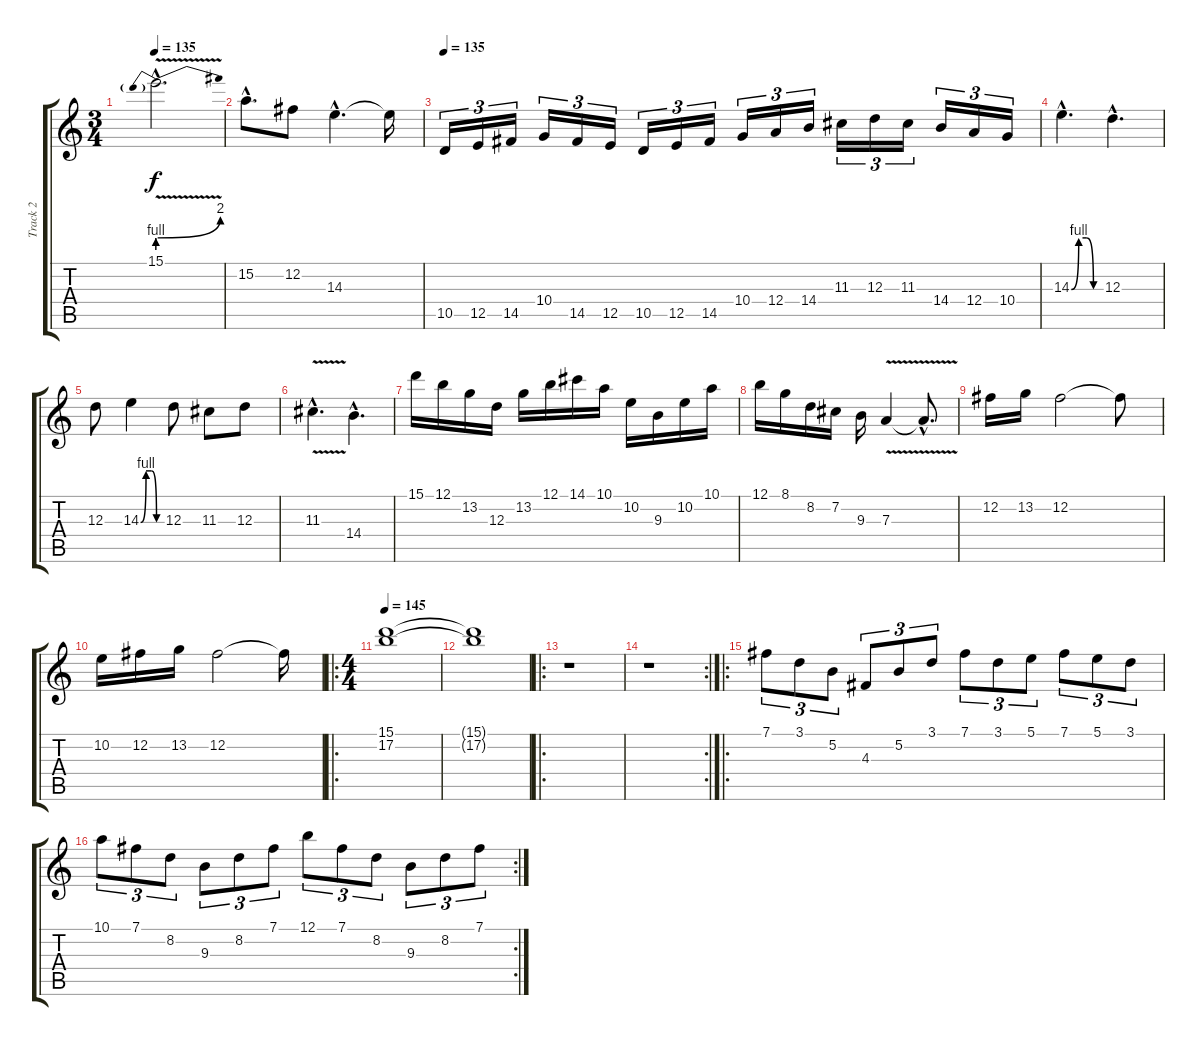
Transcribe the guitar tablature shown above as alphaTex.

\track ("Track 2" "Track 2") {instrument distortionguitar}
\staff {score tabs}
\tuning (B3 Gb3 D3 A2 E2 B1) {hide}
\ts (3 4)
\tempo 135
\clef g2
\ks c
15.1{be (prebendbend 0 4 60 8) v hac}.2{d dy f} |
15.2{hac}.8{d} 12.2.8 14.3{hac}.4{d} 14.3{t}.16 |
\tempo 135
10.5.16{tu (3 2)} 12.5.16{tu (3 2)} 14.5.16{tu (3 2)} 10.4.16{tu (3 2)} 14.5.16{tu (3 2)} 12.5.16{tu (3 2)} 10.5.16{tu (3 2)} 12.5.16{tu (3 2)} 14.5.16{tu (3 2)} 10.4.16{tu (3 2)} 12.4.16{tu (3 2)} 14.4.16{tu (3 2)} 11.3.16{tu (3 2)} 12.3.16{tu (3 2)} 11.3.16{tu (3 2)} 14.4.16{tu (3 2)} 12.4.16{tu (3 2)} 10.4.16{tu (3 2)} |
14.3{be (custom 0 0 15 4 30 4 45 0 60 0) hac}.4{d} 12.3{hac}.4{d} |
12.3.8 14.3{be (custom 0 0 15 4 30 4 45 0 60 0)}.4 12.3.8 11.3.8 12.3.8 |
11.3{v hac}.4{d} 14.4{hac}.4{d} |
15.1.16 12.1.16 13.2.16 12.3.16 13.2.16 12.1.16 14.1.16 10.1.16 10.2.16 9.3.16 10.2.16 10.1.16 |
12.1.16 8.1.16 8.2.16 7.2.16 9.3.16 7.3{v}.4 7.3{hac t}.8{d} |
12.2.16 13.2.16 12.2.2 12.2{t}.8 |
10.2.16 12.2.16 13.2.16 12.2.2 12.2{t}.16 |
\ro
\ts (4 4)
\tempo 145
(15.1 17.2).1 |
(15.1{t} 17.2{t}).1 |
\ro
r.1 |
\rc 2
r.1 |
\ro
7.1.8{tu (3 2)} 3.1.8{tu (3 2)} 5.2.8{tu (3 2)} 4.3.8{tu (3 2)} 5.2.8{tu (3 2)} 3.1.8{tu (3 2)} 7.1.8{tu (3 2)} 3.1.8{tu (3 2)} 5.1.8{tu (3 2)} 7.1.8{tu (3 2)} 5.1.8{tu (3 2)} 3.1.8{tu (3 2)} |
\rc 2
10.1.8{tu (3 2)} 7.1.8{tu (3 2)} 8.2.8{tu (3 2)} 9.3.8{tu (3 2)} 8.2.8{tu (3 2)} 7.1.8{tu (3 2)} 12.1.8{tu (3 2)} 7.1.8{tu (3 2)} 8.2.8{tu (3 2)} 9.3.8{tu (3 2)} 8.2.8{tu (3 2)} 7.1.8{tu (3 2)}
